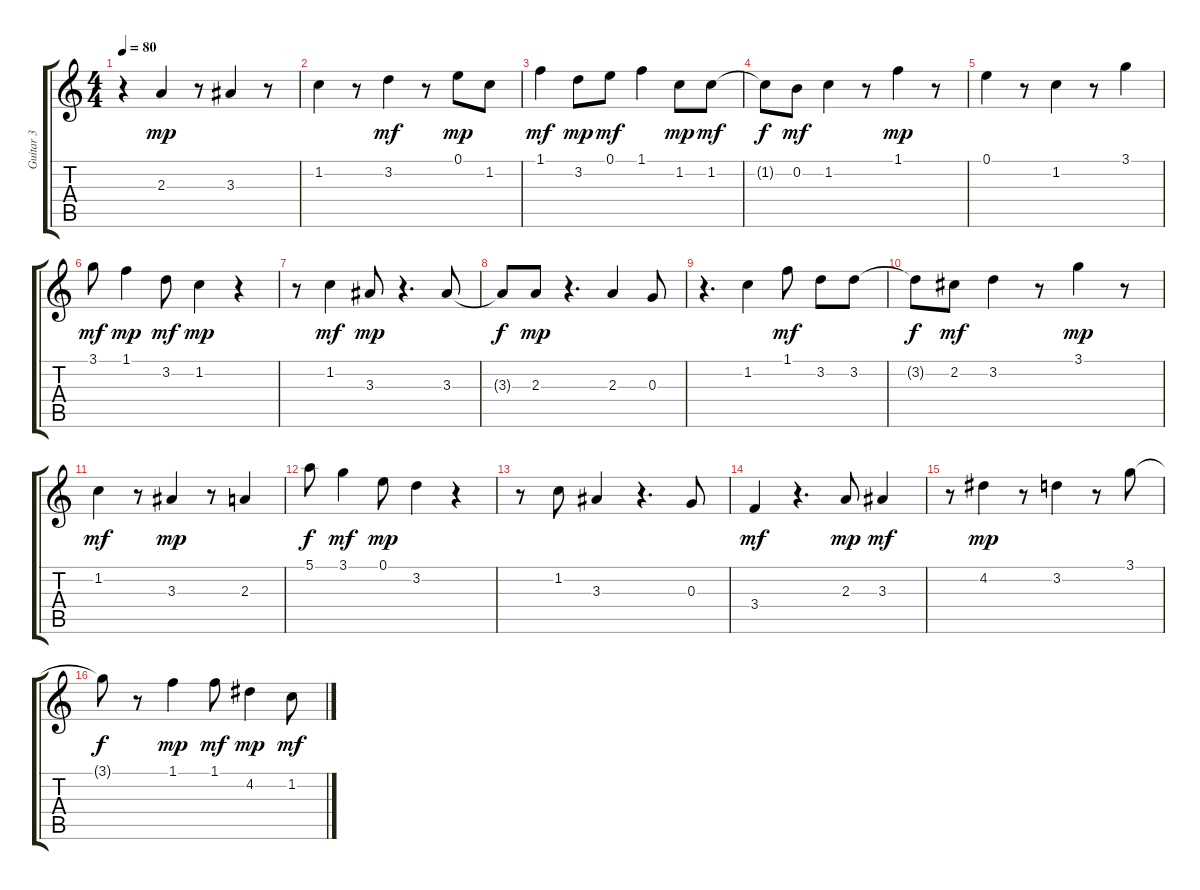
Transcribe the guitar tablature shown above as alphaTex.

\track ("Guitar 3" "Guitar 3") {instrument acousticguitarnylon}
\staff {score tabs}
\tuning (E4 B3 G3 D3 A2 E2) {hide}
\ts (4 4)
\tempo 80
\clef g2
\ks c
r.4{dy mp instrument acousticguitarnylon} 2.3.4 r.8 3.3.4 r.8 |
1.2.4 r.8 3.2.4{dy mf} r.8 0.1.8{dy mp} 1.2.8 |
1.1.4{dy mf} 3.2.8{dy mp} 0.1.8{dy mf} 1.1.4 1.2.8{dy mp} 1.2.8{dy mf} |
1.2{t}.8{dy f} 0.2.8{dy mf} 1.2.4 r.8 1.1.4{dy mp} r.8 |
0.1.4 r.8 1.2.4 r.8 3.1.4 |
3.1.8{dy mf} 1.1.4{dy mp} 3.2.8{dy mf} 1.2.4{dy mp} r.4 |
r.8 1.2.4{dy mf} 3.3.8{dy mp} r.4{d} 3.3.8 |
3.3{t}.8{dy f} 2.3.8{dy mp} r.4{d} 2.3.4 0.3.8 |
r.4{d} 1.2.4 1.1.8{dy mf} 3.2.8 3.2.8 |
3.2{t}.8{dy f} 2.2.8{dy mf} 3.2.4 r.8 3.1.4{dy mp} r.8 |
1.2.4{dy mf} r.8 3.3.4{dy mp} r.8 2.3.4 |
5.1.8{dy f} 3.1.4{dy mf} 0.1.8{dy mp} 3.2.4 r.4 |
r.8 1.2.8 3.3.4 r.4{d} 0.3.8 |
3.4.4{dy mf} r.4{d} 2.3.8{dy mp} 3.3.4{dy mf} |
r.8 4.2.4{dy mp} r.8 3.2.4 r.8 3.1.8 |
3.1{t}.8{dy f} r.8 1.1.4{dy mp} 1.1.8{dy mf} 4.2.4{dy mp} 1.2.8{dy mf}
